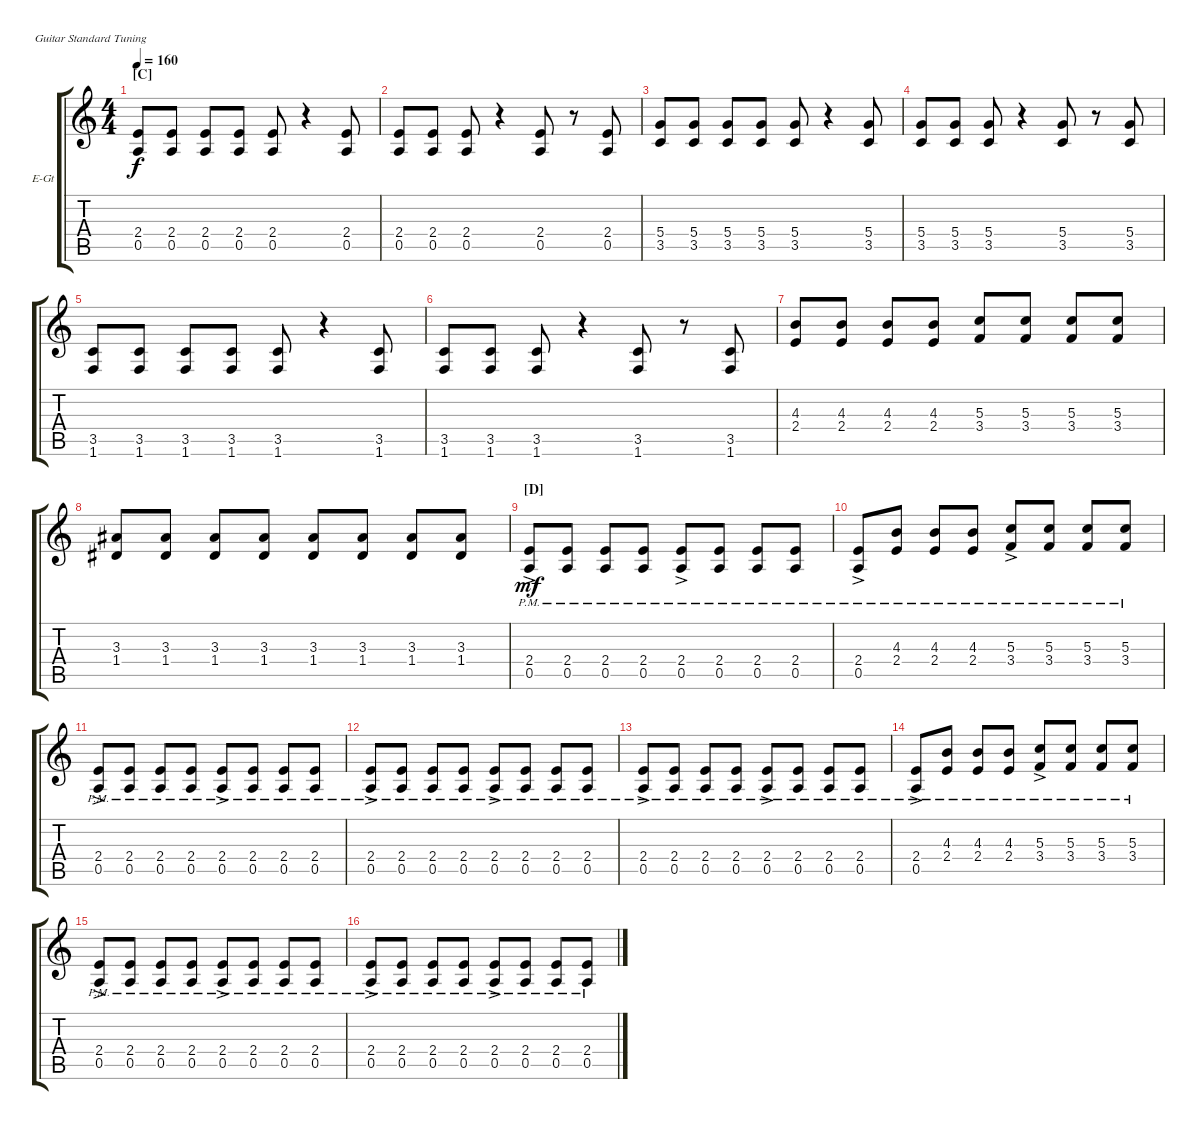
\defaultSystemsLayout 4
\bracketExtendMode groupsimilarinstruments
\firstSystemTrackNameOrientation horizontal
\otherSystemsTrackNameOrientation horizontal
\track ("Overdrive Guitar #1" "E-Gt") {instrument overdrivenguitar}
\staff {score tabs}
\tuning (E4 B3 G3 D3 A2 E2)
\ts (4 4)
\section ("C" "")
\tempo 160
\clef g2
\ks c
(0.5 2.4).8{dy f} (0.5 2.4).8 (0.5 2.4).8 (0.5 2.4).8 (0.5 2.4).8 r.4 (0.5 2.4).8 |
(0.5 2.4).8 (0.5 2.4).8 (0.5 2.4).8 r.4 (2.4 0.5).8 r.8 (2.4 0.5).8 |
(3.5 5.4).8 (3.5 5.4).8 (3.5 5.4).8 (3.5 5.4).8 (3.5 5.4).8 r.4 (3.5 5.4).8 |
(3.5 5.4).8 (3.5 5.4).8 (3.5 5.4).8 r.4 (5.4 3.5).8 r.8 (5.4 3.5).8 |
(1.6 3.5).8 (1.6 3.5).8 (1.6 3.5).8 (1.6 3.5).8 (1.6 3.5).8 r.4 (1.6 3.5).8 |
(1.6 3.5).8 (1.6 3.5).8 (1.6 3.5).8 r.4 (1.6 3.5).8 r.8 (1.6 3.5).8 |
(2.4 4.3).8 (2.4 4.3).8 (2.4 4.3).8 (2.4 4.3).8 (3.4 5.3).8 (3.4 5.3).8 (3.4 5.3).8 (3.4 5.3).8 |
(1.4 3.3).8 (1.4 3.3).8 (1.4 3.3).8 (1.4 3.3).8 (1.4 3.3).8 (1.4 3.3).8 (1.4 3.3).8 (1.4 3.3).8 |
\section ("D" "")
(0.5{ac pm} 2.4{ac pm}).8{dy mf} (0.5{pm} 2.4{pm}).8 (0.5{pm} 2.4{pm}).8 (0.5{pm} 2.4{pm}).8 (0.5{ac pm} 2.4{ac pm}).8 (0.5{pm} 2.4{pm}).8 (0.5{pm} 2.4{pm}).8 (0.5{pm} 2.4{pm}).8 |
(0.5{ac pm} 2.4{ac pm}).8 (2.4{pm} 4.3{pm}).8 (2.4{pm} 4.3{pm}).8 (2.4{pm} 4.3{pm}).8 (5.3{ac pm} 3.4{ac pm}).8 (5.3{pm} 3.4{pm}).8 (5.3{pm} 3.4{pm}).8 (5.3{pm} 3.4{pm}).8 |
(0.5{ac pm} 2.4{ac pm}).8 (0.5{pm} 2.4{pm}).8 (0.5{pm} 2.4{pm}).8 (0.5{pm} 2.4{pm}).8 (0.5{ac pm} 2.4{ac pm}).8 (0.5{pm} 2.4{pm}).8 (0.5{pm} 2.4{pm}).8 (0.5{pm} 2.4{pm}).8 |
(0.5{ac pm} 2.4{ac pm}).8 (0.5{pm} 2.4{pm}).8 (0.5{pm} 2.4{pm}).8 (0.5{pm} 2.4{pm}).8 (0.5{ac pm} 2.4{ac pm}).8 (0.5{pm} 2.4{pm}).8 (0.5{pm} 2.4{pm}).8 (0.5{pm} 2.4{pm}).8 |
(0.5{ac pm} 2.4{ac pm}).8 (0.5{pm} 2.4{pm}).8 (0.5{pm} 2.4{pm}).8 (0.5{pm} 2.4{pm}).8 (0.5{ac pm} 2.4{ac pm}).8 (0.5{pm} 2.4{pm}).8 (0.5{pm} 2.4{pm}).8 (0.5{pm} 2.4{pm}).8 |
(0.5{ac pm} 2.4{ac pm}).8 (2.4{pm} 4.3{pm}).8 (2.4{pm} 4.3{pm}).8 (2.4{pm} 4.3{pm}).8 (5.3{ac pm} 3.4{ac pm}).8 (5.3{pm} 3.4{pm}).8 (5.3{pm} 3.4{pm}).8 (5.3{pm} 3.4{pm}).8 |
(0.5{ac pm} 2.4{ac pm}).8 (0.5{pm} 2.4{pm}).8 (0.5{pm} 2.4{pm}).8 (0.5{pm} 2.4{pm}).8 (0.5{ac pm} 2.4{ac pm}).8 (0.5{pm} 2.4{pm}).8 (0.5{pm} 2.4{pm}).8 (0.5{pm} 2.4{pm}).8 |
(0.5{ac pm} 2.4{ac pm}).8 (0.5{pm} 2.4{pm}).8 (0.5{pm} 2.4{pm}).8 (0.5{pm} 2.4{pm}).8 (0.5{ac pm} 2.4{ac pm}).8 (0.5{pm} 2.4{pm}).8 (0.5{pm} 2.4{pm}).8 (0.5{pm} 2.4{pm}).8
